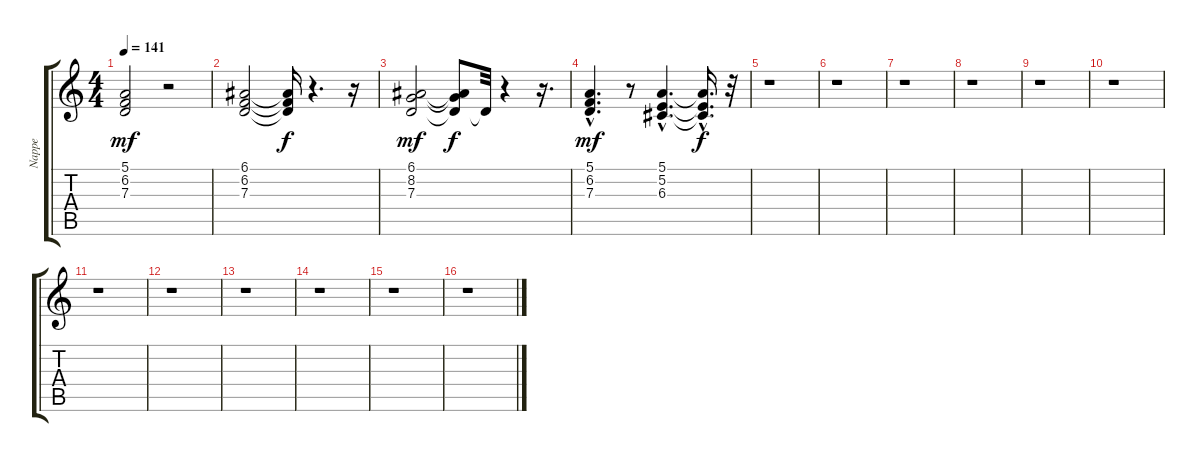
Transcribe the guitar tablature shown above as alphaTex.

\track ("Nappe" "Nappe") {instrument choiraahs}
\staff {score tabs}
\tuning (E4 B3 G3 D3 A2 E2) {hide}
\ts (4 4)
\tempo 141
\clef g2
\ks c
(5.1 6.2 7.3).2{dy mf} r.2 |
(6.1 6.2 7.3).2 (6.1{t} 6.2{t} 7.3{t}).16{dy f} r.4{d} r.16 |
(6.1 8.2 7.3).2{dy mf} (6.1{t} 8.2{t} 7.3{t}).8{dy f} 7.3{t}.32 r.4 r.16{d} |
(5.1{hac} 6.2{hac} 7.3{hac}).4{d dy mf} r.8 (5.1{hac} 5.2{hac} 6.3{hac}).4{d} (5.1{hac t} 5.2{hac t} 6.3{hac t}).16{d dy f} r.32 |
r.1 |
r.1 |
r.1 |
r.1 |
r.1 |
r.1 |
r.1 |
r.1 |
r.1 |
r.1 |
r.1 |
r.1
